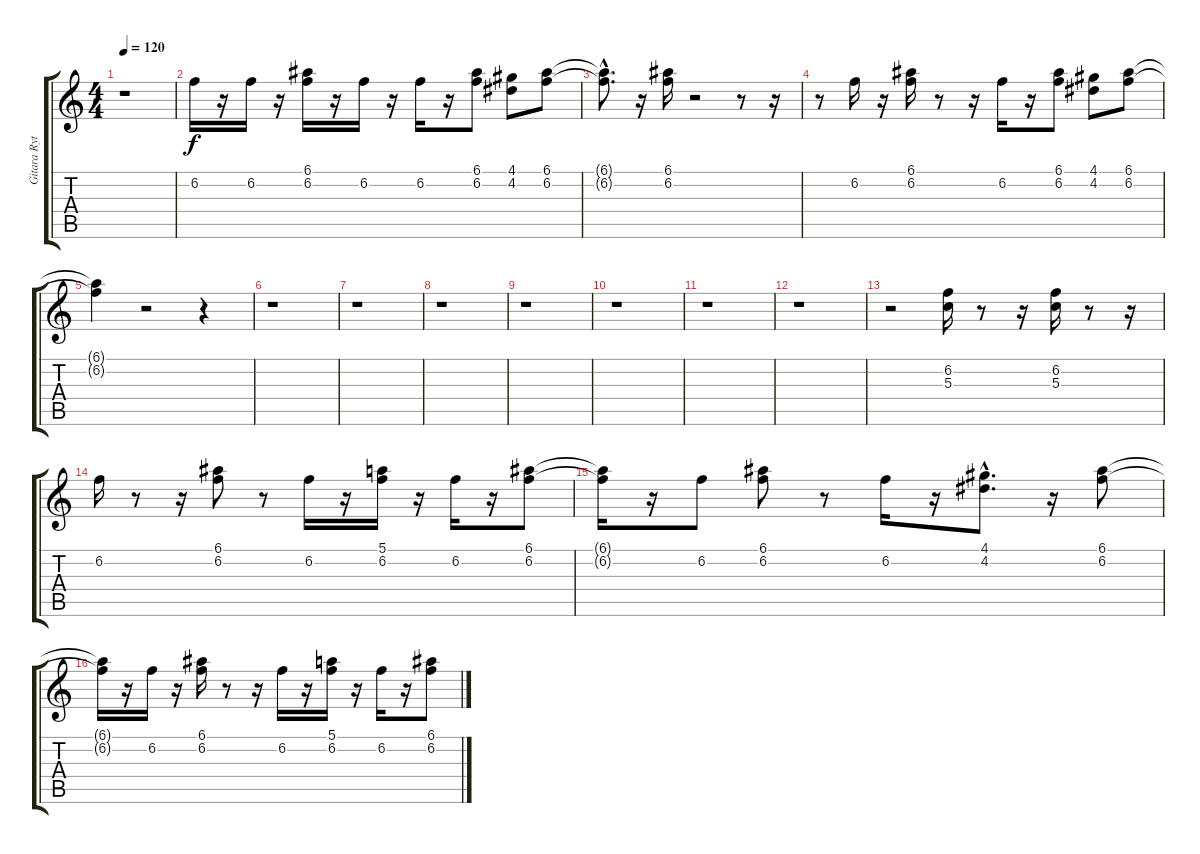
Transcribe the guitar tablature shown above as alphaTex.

\track ("Gitara Rytmiczna" "Gitara Ryt") {instrument overdrivenguitar}
\staff {score tabs}
\tuning (E4 B3 G3 D3 A2 E2) {hide}
\ts (4 4)
\tempo 120
\clef g2
\ks c
r.1{dy f} |
6.2.16 r.16 6.2.16 r.16 (6.1 6.2).16 r.16 6.2.16 r.16 6.2.16 r.16 (6.1 6.2).8 (4.1 4.2).8 (6.1 6.2).8 |
(6.1{hac t} 6.2{hac t}).8{d} r.16 (6.1 6.2).16 r.2 r.8 r.16 |
r.8 6.2.16 r.16 (6.1 6.2).16 r.8 r.16 6.2.16 r.16 (6.1 6.2).8 (4.1 4.2).8 (6.1 6.2).8 |
(6.1{t} 6.2{t}).4 r.2 r.4 |
r.1 |
r.1 |
r.1 |
r.1 |
r.1 |
r.1 |
r.1 |
r.2 (6.2 5.3).16 r.8 r.16 (6.2 5.3).16 r.8 r.16 |
6.2.16 r.8 r.16 (6.1 6.2).8 r.8 6.2.16 r.16 (5.1 6.2).16 r.16 6.2.16 r.16 (6.1 6.2).8 |
(6.1{t} 6.2{t}).16 r.16 6.2.8 (6.1 6.2).8 r.8 6.2.16 r.16 (4.1{hac} 4.2{hac}).8{d} r.16 (6.1 6.2).8 |
(6.1{t} 6.2{t}).16 r.16 6.2.16 r.16 (6.1 6.2).16 r.8 r.16 6.2.16 r.16 (5.1 6.2).16 r.16 6.2.16 r.16 (6.1 6.2).8
